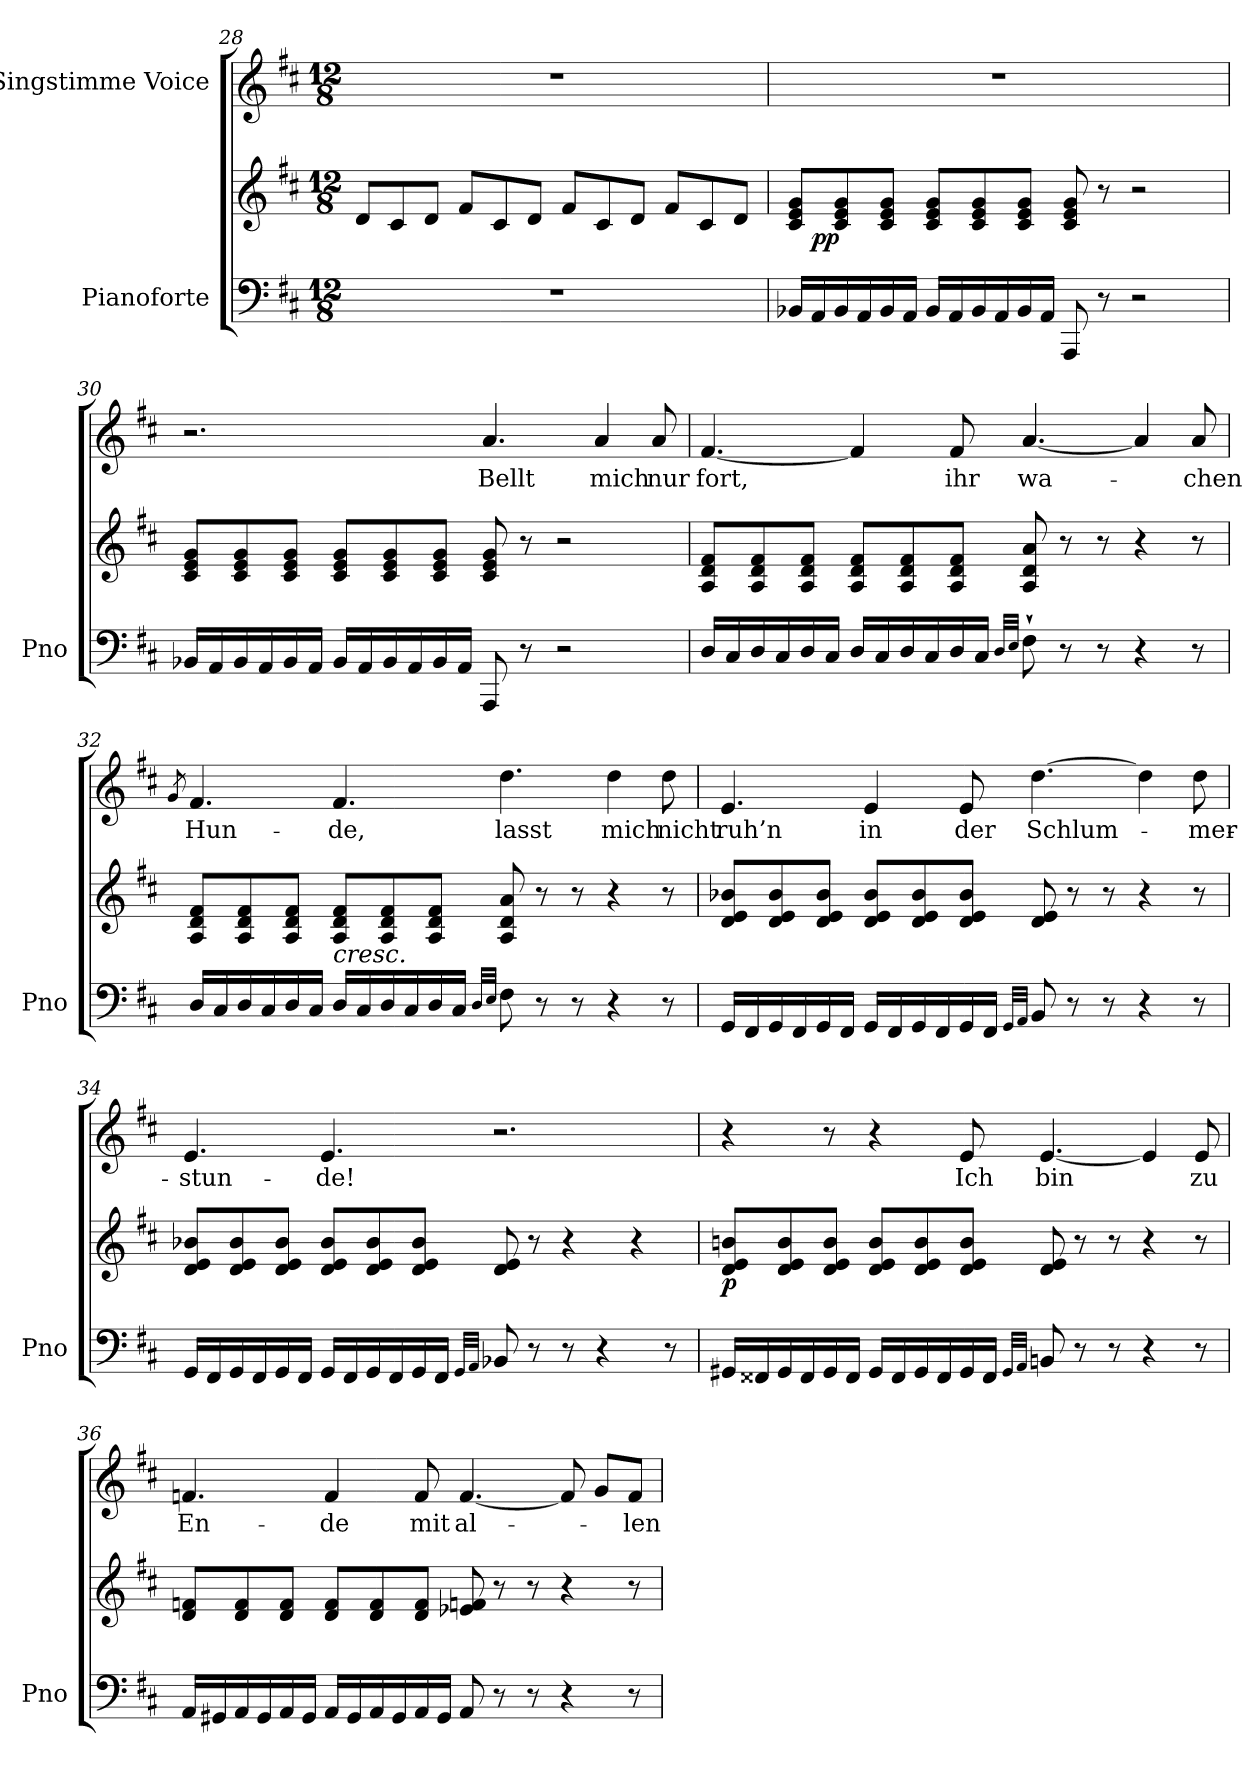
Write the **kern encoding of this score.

**kern	**kern	**dynam	**kern	**text
*part2	*part2	*part2	*part1	*part1
*staff3	*staff2	*staff2/3	*staff1	*staff1
*I"Pianoforte	*	*	*I"Singstimme Voice	*
*I'Pno	*	*	*	*
*clefF4	*clefG2	*	*clefG2	*
*k[f#c#]	*k[f#c#]	*	*k[f#c#]	*
*M12/8	*M12/8	*	*M12/8	*
=28	=28	=28	=28	=28
1.r	8d/L	.	1.r	.
.	8c#/	.	.	.
.	8d/J	.	.	.
.	8f#/L	.	.	.
.	8c#/	.	.	.
.	8d/J	.	.	.
.	8f#/L	.	.	.
.	8c#/	.	.	.
.	8d/J	.	.	.
.	8f#/L	.	.	.
.	8c#/	.	.	.
.	8d/J	.	.	.
!!LO:LB:g=z
=29	=29	=29	=29	=29
*	*^	*	*	*
16BB-X/LL	8c#/ 8e/ 8g/L	16ryy	.	1.r	.
!	!	!	!LO:DY:b	!	!
16AA/	.	1ryy	pp	.	.
16BB-/	8c#/ 8e/ 8g/	.	.	.	.
16AA/	.	.	.	.	.
16BB-/	8c#/ 8e/ 8g/J	.	.	.	.
16AA/JJ	.	.	.	.	.
16BB-/LL	8c#/ 8e/ 8g/L	.	.	.	.
16AA/	.	.	.	.	.
16BB-/	8c#/ 8e/ 8g/	.	.	.	.
16AA/	.	.	.	.	.
16BB-/	8c#/ 8e/ 8g/J	.	.	.	.
16AA/JJ	.	.	.	.	.
8AAA/	8c#/ 8e/ 8g/	.	.	.	.
8r	8r	.	.	.	.
2r	2r	.	.	.	.
.	.	4..ryy	.	.	.
*	*v	*v	*	*	*
=30	=30	=30	=30	=30
16BB-X/LL	8c#/ 8e/ 8g/L	.	2.r	.
16AA/	.	.	.	.
16BB-/	8c#/ 8e/ 8g/	.	.	.
16AA/	.	.	.	.
16BB-/	8c#/ 8e/ 8g/J	.	.	.
16AA/JJ	.	.	.	.
16BB-/LL	8c#/ 8e/ 8g/L	.	.	.
16AA/	.	.	.	.
16BB-/	8c#/ 8e/ 8g/	.	.	.
16AA/	.	.	.	.
16BB-/	8c#/ 8e/ 8g/J	.	.	.
16AA/JJ	.	.	.	.
!	!	!	!	!LO:LY:b
8AAA/	8c#/ 8e/ 8g/	.	4.a/	Bellt
8r	8r	.	.	.
2r	2r	.	.	.
!	!	!	!	!LO:LY:b
.	.	.	4a/	mich
!	!	!	!	!LO:LY:b
.	.	.	8a/	nur
!!LO:LB:g=z
=31	=31	=31	=31	=31
!	!	!	!	!LO:LY:b
16D/LL	8A/ 8d/ 8f#/L	.	[4.f#/	fort,
16C#/	.	.	.	.
16D/	8A/ 8d/ 8f#/	.	.	.
16C#/	.	.	.	.
16D/	8A/ 8d/ 8f#/J	.	.	.
16C#/JJ	.	.	.	.
16D/LL	8A/ 8d/ 8f#/L	.	4f#/]	.
16C#/	.	.	.	.
16D/	8A/ 8d/ 8f#/	.	.	.
16C#/	.	.	.	.
!	!	!	!	!LO:LY:b
16D/	8A/ 8d/ 8f#/J	.	8f#/	ihr
16C#/JJ	.	.	.	.
32qD/LLL	.	.	.	.
32qE/JJJ	.	.	.	.
!	!	!	!	!LO:LY:b
8F#`\	8A/ 8d/ 8a/	.	[4.a/	wa-
8r	8r	.	.	.
8r	8r	.	.	.
4r	4r	.	4a/]	.
!	!	!	!	!LO:LY:b
8r	8r	.	8a/	-chen
=32	=32	=32	=32	=32
.	.	.	8qg/	.
!	!	!	!	!LO:LY:b
16D/LL	8A/ 8d/ 8f#/L	.	4.f#/	Hun-
16C#/	.	.	.	.
16D/	8A/ 8d/ 8f#/	.	.	.
16C#/	.	.	.	.
16D/	8A/ 8d/ 8f#/J	.	.	.
16C#/JJ	.	.	.	.
!	!LO:TX:b:i:t=cresc.	!	!	!
!	!	!	!	!LO:LY:b
16D/LL	8A/ 8d/ 8f#/L	.	4.f#/	-de,
16C#/	.	.	.	.
16D/	8A/ 8d/ 8f#/	.	.	.
16C#/	.	.	.	.
16D/	8A/ 8d/ 8f#/J	.	.	.
16C#/JJ	.	.	.	.
32qD/LLL	.	.	.	.
32qE/JJJ	.	.	.	.
!	!	!	!	!LO:LY:b
8F#\	8A/ 8d/ 8a/	.	4.dd\	lasst
8r	8r	.	.	.
8r	8r	.	.	.
!	!	!	!	!LO:LY:b
4r	4r	.	4dd\	mich
!	!	!	!	!LO:LY:b
8r	8r	.	8dd\	nicht
!!LO:LB:g=z
=33	=33	=33	=33	=33
!	!	!	!	!LO:LY:b
16GG/LL	8d/ 8e/ 8b-X/L	.	4.e/	ruh’n
16FF#/	.	.	.	.
16GG/	8d/ 8e/ 8b-/	.	.	.
16FF#/	.	.	.	.
16GG/	8d/ 8e/ 8b-/J	.	.	.
16FF#/JJ	.	.	.	.
!	!	!	!	!LO:LY:b
16GG/LL	8d/ 8e/ 8b-/L	.	4e/	in
16FF#/	.	.	.	.
16GG/	8d/ 8e/ 8b-/	.	.	.
16FF#/	.	.	.	.
!	!	!	!	!LO:LY:b
16GG/	8d/ 8e/ 8b-/J	.	8e/	der
16FF#/JJ	.	.	.	.
32qGG/LLL	.	.	.	.
32qAA/JJJ	.	.	.	.
!	!	!	!	!LO:LY:b
8BB/	8d/ 8e/	.	[4.dd\	Schlum-
8r	8r	.	.	.
8r	8r	.	.	.
4r	4r	.	4dd\]	.
!	!	!	!	!LO:LY:b
8r	8r	.	8dd\	-mer-
!!LO:PB:g=z
=34	=34	=34	=34	=34
!	!	!	!	!LO:LY:b
16GG/LL	8d/ 8e/ 8b-X/L	.	4.e/	-stun-
16FF#/	.	.	.	.
16GG/	8d/ 8e/ 8b-/	.	.	.
16FF#/	.	.	.	.
16GG/	8d/ 8e/ 8b-/J	.	.	.
16FF#/JJ	.	.	.	.
!	!	!	!	!LO:LY:b
16GG/LL	8d/ 8e/ 8b-/L	.	4.e/	-de!
16FF#/	.	.	.	.
16GG/	8d/ 8e/ 8b-/	.	.	.
16FF#/	.	.	.	.
16GG/	8d/ 8e/ 8b-/J	.	.	.
16FF#/JJ	.	.	.	.
32qGG/LLL	.	.	.	.
32qAA/JJJ	.	.	.	.
8BB-X/	8d/ 8e/	.	2.r	.
8r	8r	.	.	.
8r	4r	.	.	.
4r	.	.	.	.
.	4r	.	.	.
8r	.	.	.	.
=35	=35	=35	=35	=35
!	!	!LO:DY:b	!	!
16GG#X/LL	8d/ 8e/ 8bn/L	p	4r	.
16FF##X/	.	.	.	.
16GG#/	8d/ 8e/ 8b/	.	.	.
16FF##/	.	.	.	.
16GG#/	8d/ 8e/ 8b/J	.	8r	.
16FF##/JJ	.	.	.	.
16GG#/LL	8d/ 8e/ 8b/L	.	4r	.
16FF##/	.	.	.	.
16GG#/	8d/ 8e/ 8b/	.	.	.
16FF##/	.	.	.	.
!	!	!	!	!LO:LY:b
16GG#/	8d/ 8e/ 8b/J	.	8e/	Ich
16FF##/JJ	.	.	.	.
32qGG#/LLL	.	.	.	.
32qAA/JJJ	.	.	.	.
!	!	!	!	!LO:LY:b
8BBn/	8d/ 8e/	.	[4.e/	bin
8r	8r	.	.	.
8r	8r	.	.	.
4r	4r	.	4e/]	.
!	!	!	!	!LO:LY:b
8r	8r	.	8e/	zu
!!LO:LB:g=z
=36	=36	=36	=36	=36
!	!	!	!	!LO:LY:b
16AA/LL	8d/ 8fn/L	.	4.fn/	En-
16GG#X/	.	.	.	.
16AA/	8d/ 8f/	.	.	.
16GG#/	.	.	.	.
16AA/	8d/ 8f/J	.	.	.
16GG#/JJ	.	.	.	.
!	!	!	!	!LO:LY:b
16AA/LL	8d/ 8f/L	.	4f/	-de
16GG#/	.	.	.	.
16AA/	8d/ 8f/	.	.	.
16GG#/	.	.	.	.
!	!	!	!	!LO:LY:b
16AA/	8d/ 8f/J	.	8f/	mit
16GG#/JJ	.	.	.	.
!	!	!	!	!LO:LY:b
8AA/	8e-X/ 8fn/	.	[4.f/	al-
8r	8r	.	.	.
8r	8r	.	.	.
4r	4r	.	8f/]	.
.	.	.	8g/L	.
!	!	!	!	!LO:LY:b
8r	8r	.	8f/J	-len
=	=	=	=	=
*-	*-	*-	*-	*-
